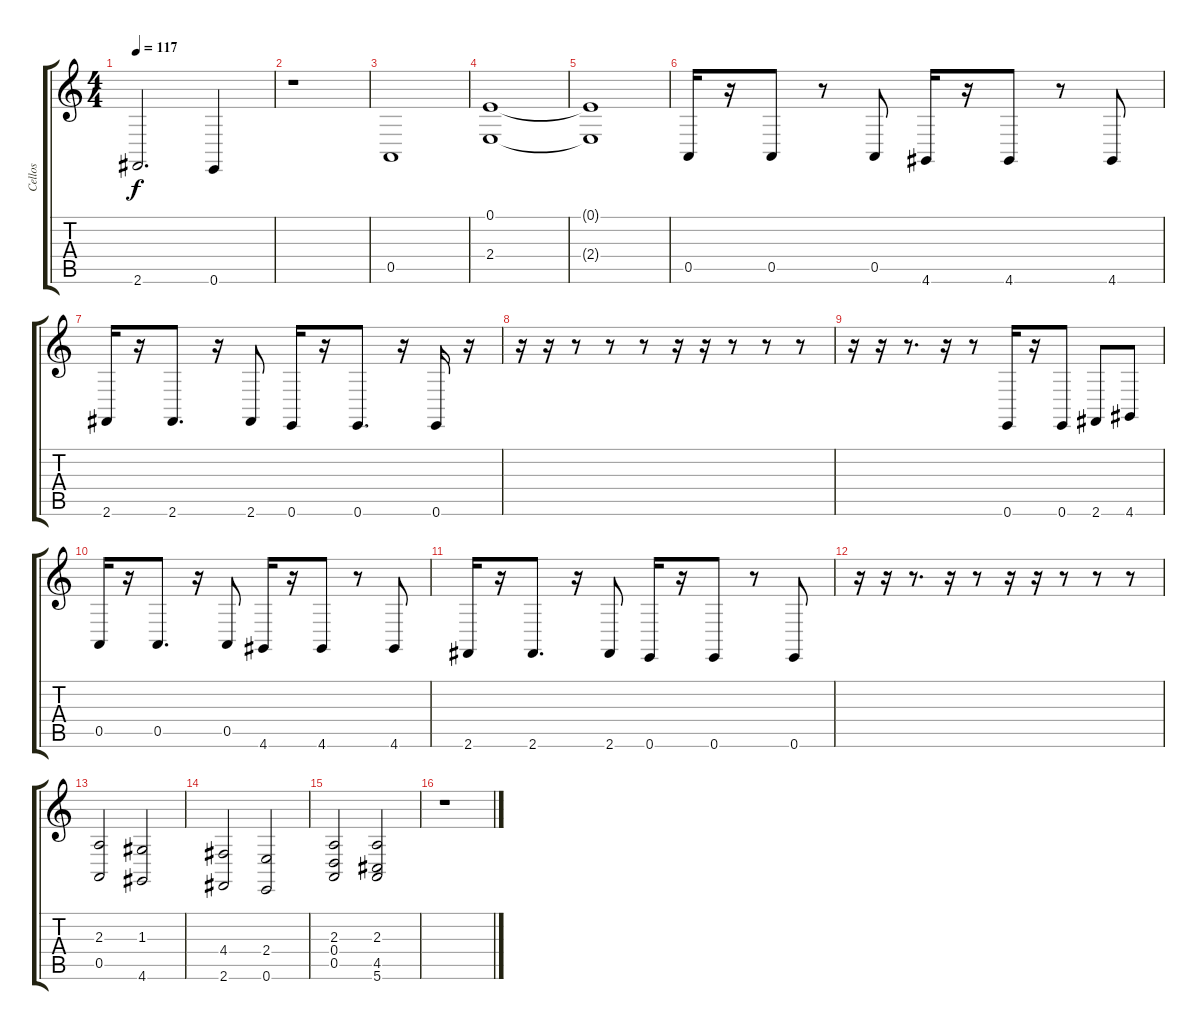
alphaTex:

\track ("Cellos" "Cellos") {instrument stringensemble1}
\staff {score tabs}
\tuning (E4 B3 G3 D3 A2 E2) {hide}
\ts (4 4)
\tempo 117
\clef g2
\ks c
2.6.2{d dy f} 0.6.4 |
r.1 |
0.5.1 |
(0.1 2.4).1 |
(0.1{t} 2.4{t}).1 |
0.5.16 r.16 0.5.8 r.8 0.5.8 4.6.16 r.16 4.6.8 r.8 4.6.8 |
2.6.16 r.16 2.6.8{d} r.16 2.6.8 0.6.16 r.16 0.6.8{d} r.16 0.6.16 r.16 |
r.16 r.16 r.8 r.8 r.8 r.16 r.16 r.8 r.8 r.8 |
r.16 r.16 r.8{d} r.16 r.8 0.6.16 r.16 0.6.8 2.6.8 4.6.8 |
0.5.16 r.16 0.5.8{d} r.16 0.5.8 4.6.16 r.16 4.6.8 r.8 4.6.8 |
2.6.16 r.16 2.6.8{d} r.16 2.6.8 0.6.16 r.16 0.6.8 r.8 0.6.8 |
r.16 r.16 r.8{d} r.16 r.8 r.16 r.16 r.8 r.8 r.8 |
(2.3 0.5).2 (1.3 4.6).2 |
(4.4 2.6).2 (2.4 0.6).2 |
(2.3 0.4 0.5).2 (2.3 4.5 5.6).2 |
r.1
